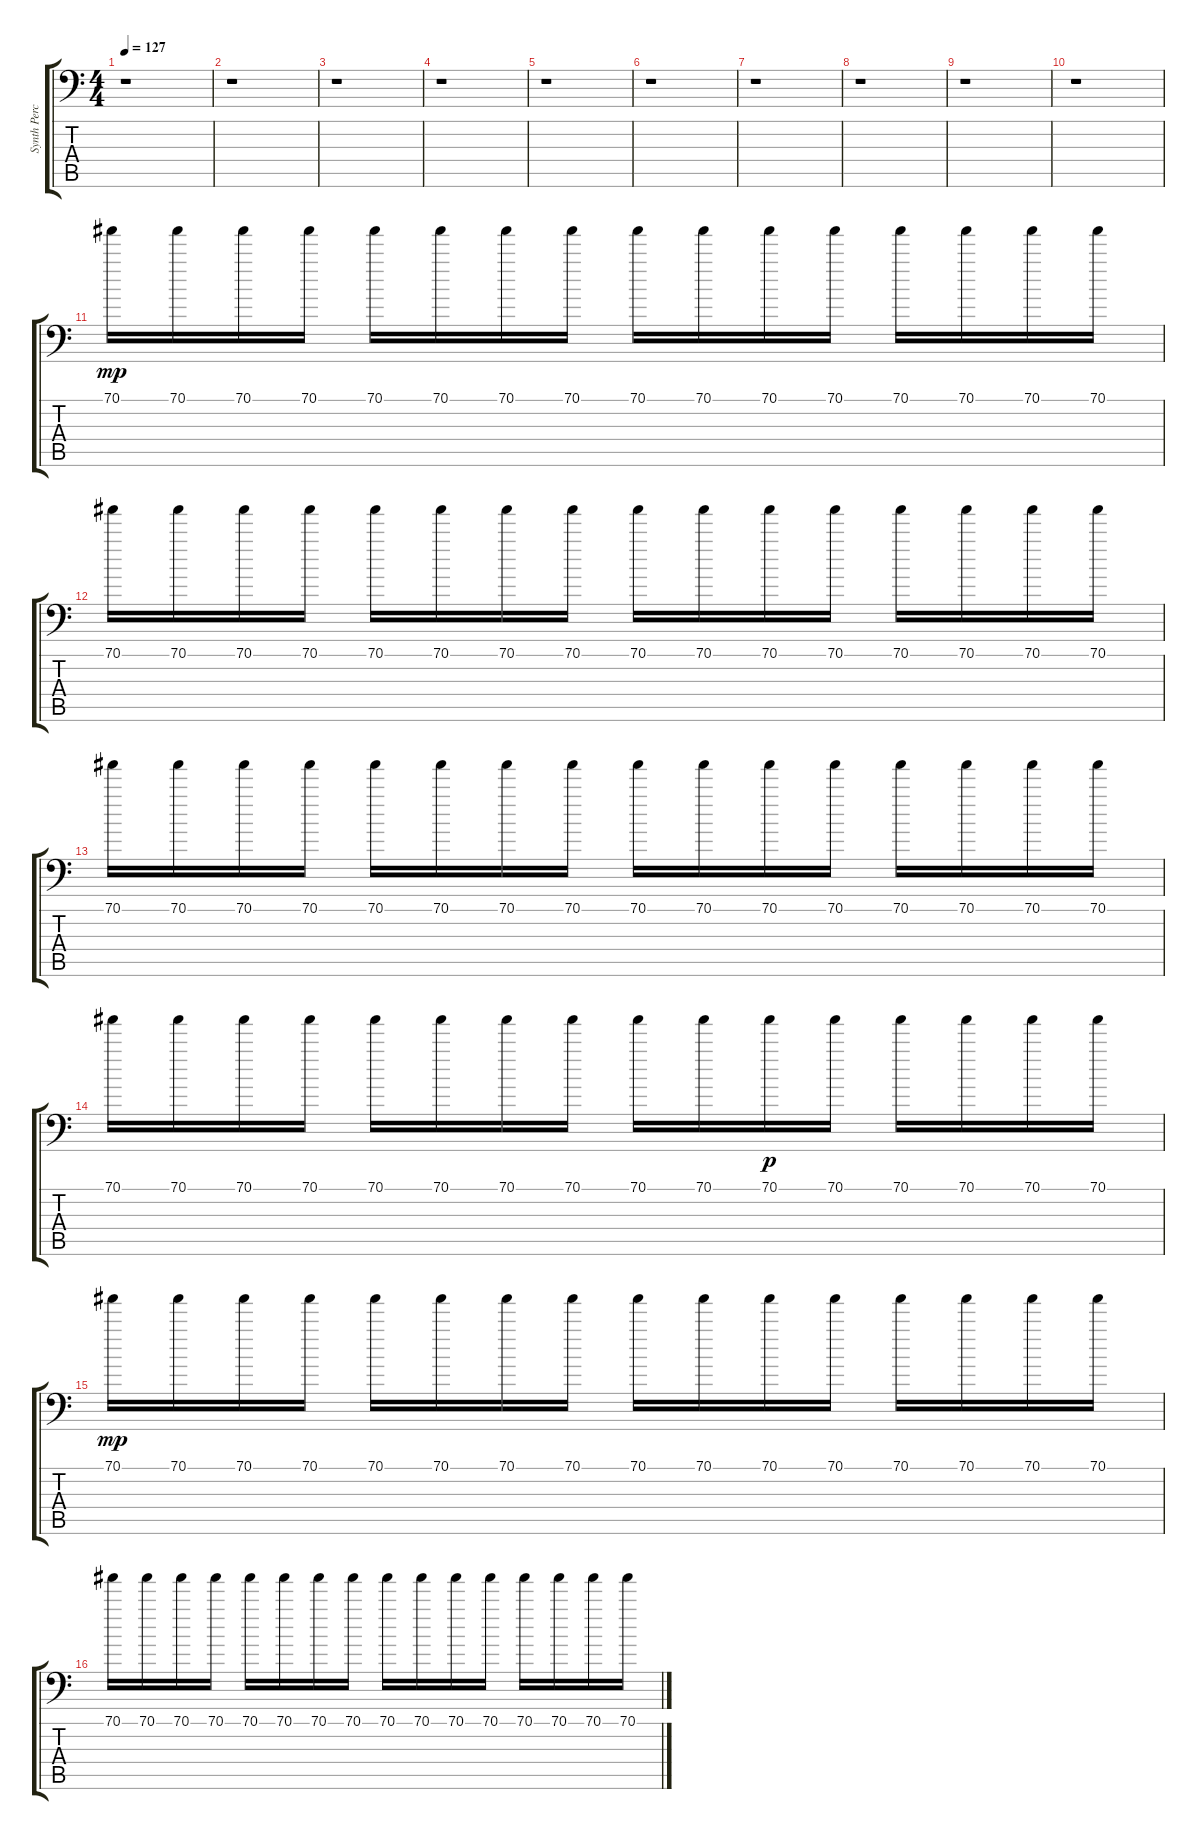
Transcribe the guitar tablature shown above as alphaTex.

\track ("Synth Percussion" "Synth Perc") {instrument acousticgrandpiano}
\staff {score tabs}
\tuning (C-1 C-1 C-1 C-1 C-1 C-1) {hide}
\ts (4 4)
\tempo 127
\clef f4
\ks c
r.1{dy pp} |
r.1 |
r.1 |
r.1 |
r.1 |
r.1 |
r.1 |
r.1 |
r.1 |
r.1 |
70.1.16{dy mp} 70.1.16 70.1.16 70.1.16 70.1.16 70.1.16 70.1.16 70.1.16 70.1.16 70.1.16 70.1.16 70.1.16 70.1.16 70.1.16 70.1.16 70.1.16 |
70.1.16 70.1.16 70.1.16 70.1.16 70.1.16 70.1.16 70.1.16 70.1.16 70.1.16 70.1.16 70.1.16 70.1.16 70.1.16 70.1.16 70.1.16 70.1.16 |
70.1.16 70.1.16 70.1.16 70.1.16 70.1.16 70.1.16 70.1.16 70.1.16 70.1.16 70.1.16 70.1.16 70.1.16 70.1.16 70.1.16 70.1.16 70.1.16 |
70.1.16 70.1.16 70.1.16 70.1.16 70.1.16 70.1.16 70.1.16 70.1.16 70.1.16 70.1.16 70.1.16{dy p} 70.1.16 70.1.16 70.1.16 70.1.16 70.1.16 |
70.1.16{dy mp} 70.1.16 70.1.16 70.1.16 70.1.16 70.1.16 70.1.16 70.1.16 70.1.16 70.1.16 70.1.16 70.1.16 70.1.16 70.1.16 70.1.16 70.1.16 |
70.1.16 70.1.16 70.1.16 70.1.16 70.1.16 70.1.16 70.1.16 70.1.16 70.1.16 70.1.16 70.1.16 70.1.16 70.1.16 70.1.16 70.1.16 70.1.16
